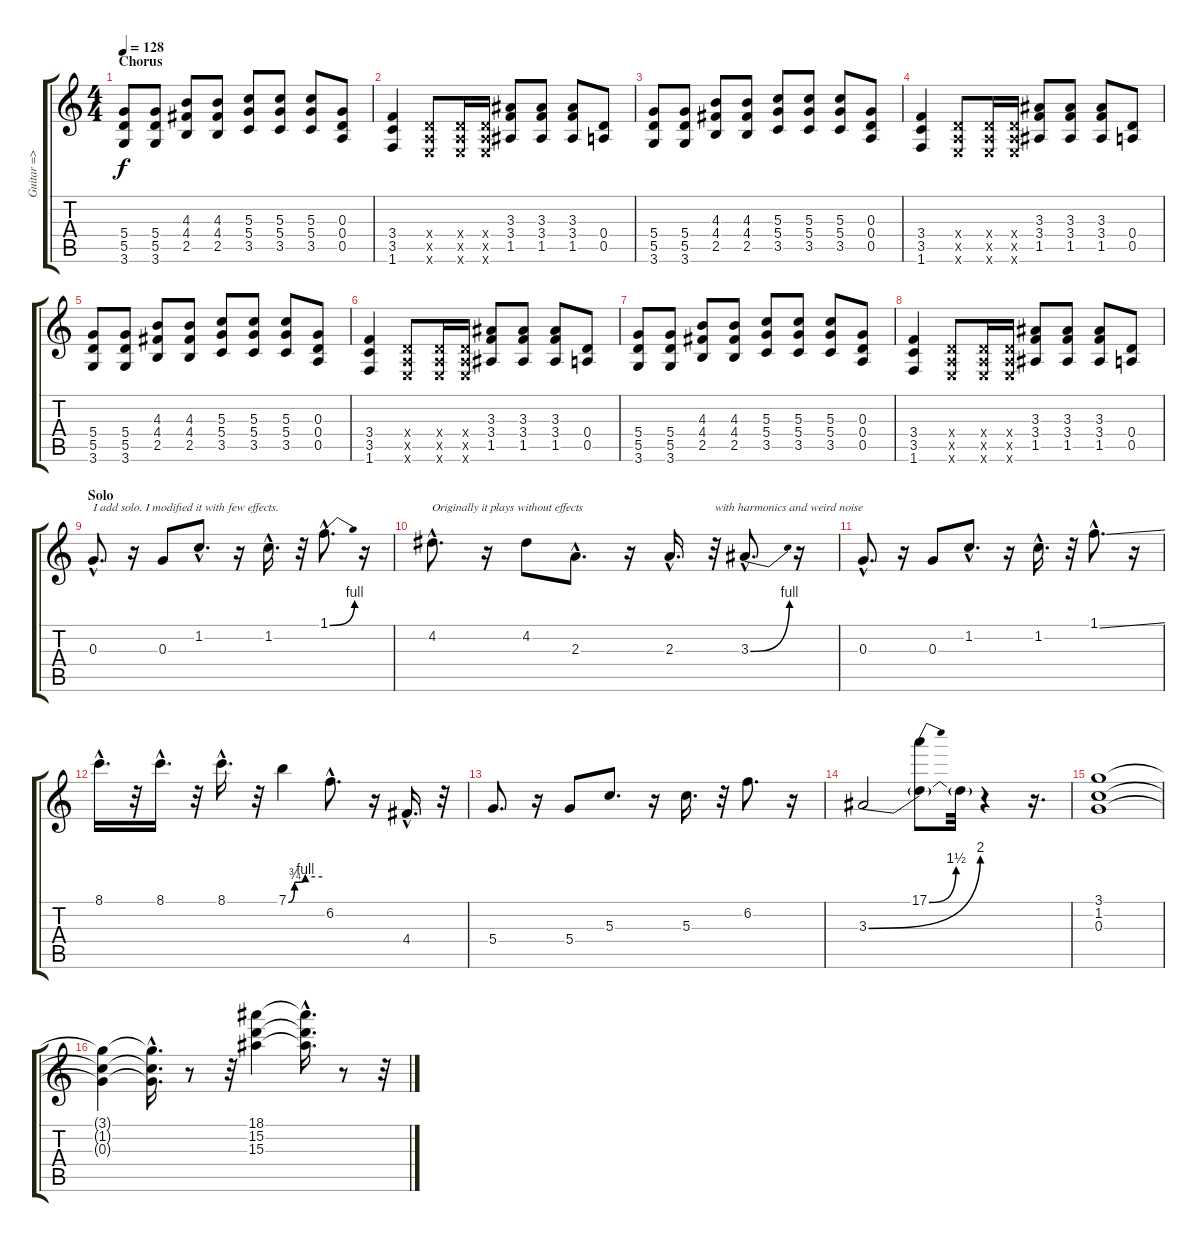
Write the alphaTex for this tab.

\track ("Guitar => Kurt" "Guitar => ") {instrument distortionguitar}
\staff {score tabs}
\tuning (E4 B3 G3 D3 A2 E2) {hide}
\ts (4 4)
\section ("" "Chorus")
\tempo 128
\clef g2
\ks c
(5.4 5.5 3.6).8{dy f volume 13} (5.4 5.5 3.6).8 (4.3 4.4 2.5).8 (4.3 4.4 2.5).8 (5.3 5.4 3.5).8 (5.3 5.4 3.5).8 (5.3 5.4 3.5).8 (0.3 0.4 0.5).8 |
(3.4 3.5 1.6).4 (0.4{x} 0.5{x} 0.6{x}).8 (0.4{x} 0.5{x} 0.6{x}).16 (0.4{x} 0.5{x} 0.6{x}).16 (3.3 3.4 1.5).8 (3.3 3.4 1.5).8 (3.3 3.4 1.5).8 (0.4 0.5).8 |
(5.4 5.5 3.6).8 (5.4 5.5 3.6).8 (4.3 4.4 2.5).8 (4.3 4.4 2.5).8 (5.3 5.4 3.5).8 (5.3 5.4 3.5).8 (5.3 5.4 3.5).8 (0.3 0.4 0.5).8 |
(3.4 3.5 1.6).4 (0.4{x} 0.5{x} 0.6{x}).8 (0.4{x} 0.5{x} 0.6{x}).16 (0.4{x} 0.5{x} 0.6{x}).16 (3.3 3.4 1.5).8 (3.3 3.4 1.5).8 (3.3 3.4 1.5).8 (0.4 0.5).8 |
(5.4 5.5 3.6).8 (5.4 5.5 3.6).8 (4.3 4.4 2.5).8 (4.3 4.4 2.5).8 (5.3 5.4 3.5).8 (5.3 5.4 3.5).8 (5.3 5.4 3.5).8 (0.3 0.4 0.5).8 |
(3.4 3.5 1.6).4 (0.4{x} 0.5{x} 0.6{x}).8 (0.4{x} 0.5{x} 0.6{x}).16 (0.4{x} 0.5{x} 0.6{x}).16 (3.3 3.4 1.5).8 (3.3 3.4 1.5).8 (3.3 3.4 1.5).8 (0.4 0.5).8 |
(5.4 5.5 3.6).8 (5.4 5.5 3.6).8 (4.3 4.4 2.5).8 (4.3 4.4 2.5).8 (5.3 5.4 3.5).8 (5.3 5.4 3.5).8 (5.3 5.4 3.5).8 (0.3 0.4 0.5).8 |
(3.4 3.5 1.6).4 (0.4{x} 0.5{x} 0.6{x}).8 (0.4{x} 0.5{x} 0.6{x}).16 (0.4{x} 0.5{x} 0.6{x}).16 (3.3 3.4 1.5).8 (3.3 3.4 1.5).8 (3.3 3.4 1.5).8 (0.4 0.5).8 |
\section ("" "Solo")
0.3{hac}.8{d txt "I add solo. I modified it with few effects."} r.16 0.3.8 1.2{hac}.8{d} r.16 1.2{hac}.16{d} r.32 1.1{be (bend 0 0 60 4) hac}.8{d} r.16 |
4.2{hac}.8{d txt "Originally it plays without effects "} r.16 4.2.8 2.3{hac}.8{d} r.16 2.3{hac}.16{d} r.32{txt "with harmonics and weird noise"} 3.3{be (bend 0 0 60 4) hac}.8{d} r.16 |
0.3{hac}.8{d} r.16 0.3.8 1.2{hac}.8{d} r.16 1.2{hac}.16{d} r.32 1.1{ss hac}.8{d} r.16 |
8.1{hac}.16{d} r.32 8.1{hac}.16{d} r.32 8.1{hac}.16{d} r.32 7.1{be (custom 0 0 11 3 30 4 60 4)}.4 6.2{hac}.8{d} r.16 4.4{hac}.16{d} r.32 |
5.4.8{d} r.16 5.4.8 5.3.8{d} r.16 5.3.16{d} r.32 6.2.8{d} r.16 |
3.3{be (bend 0 0 60 8)}.2 (17.1{be (bend 0 0 60 6)} 3.3{t}).8 3.3{t}.32 r.4 r.16{d} |
(3.1 1.2 0.3).1 |
(3.1{t} 1.2{t} 0.3{t}).4 (3.1{hac t} 1.2{hac t} 0.3{hac t}).16{d} r.8 r.32 (18.1 15.2 15.3).4 (18.1{hac t} 15.2{hac t} 15.3{hac t}).16{d} r.8 r.32
